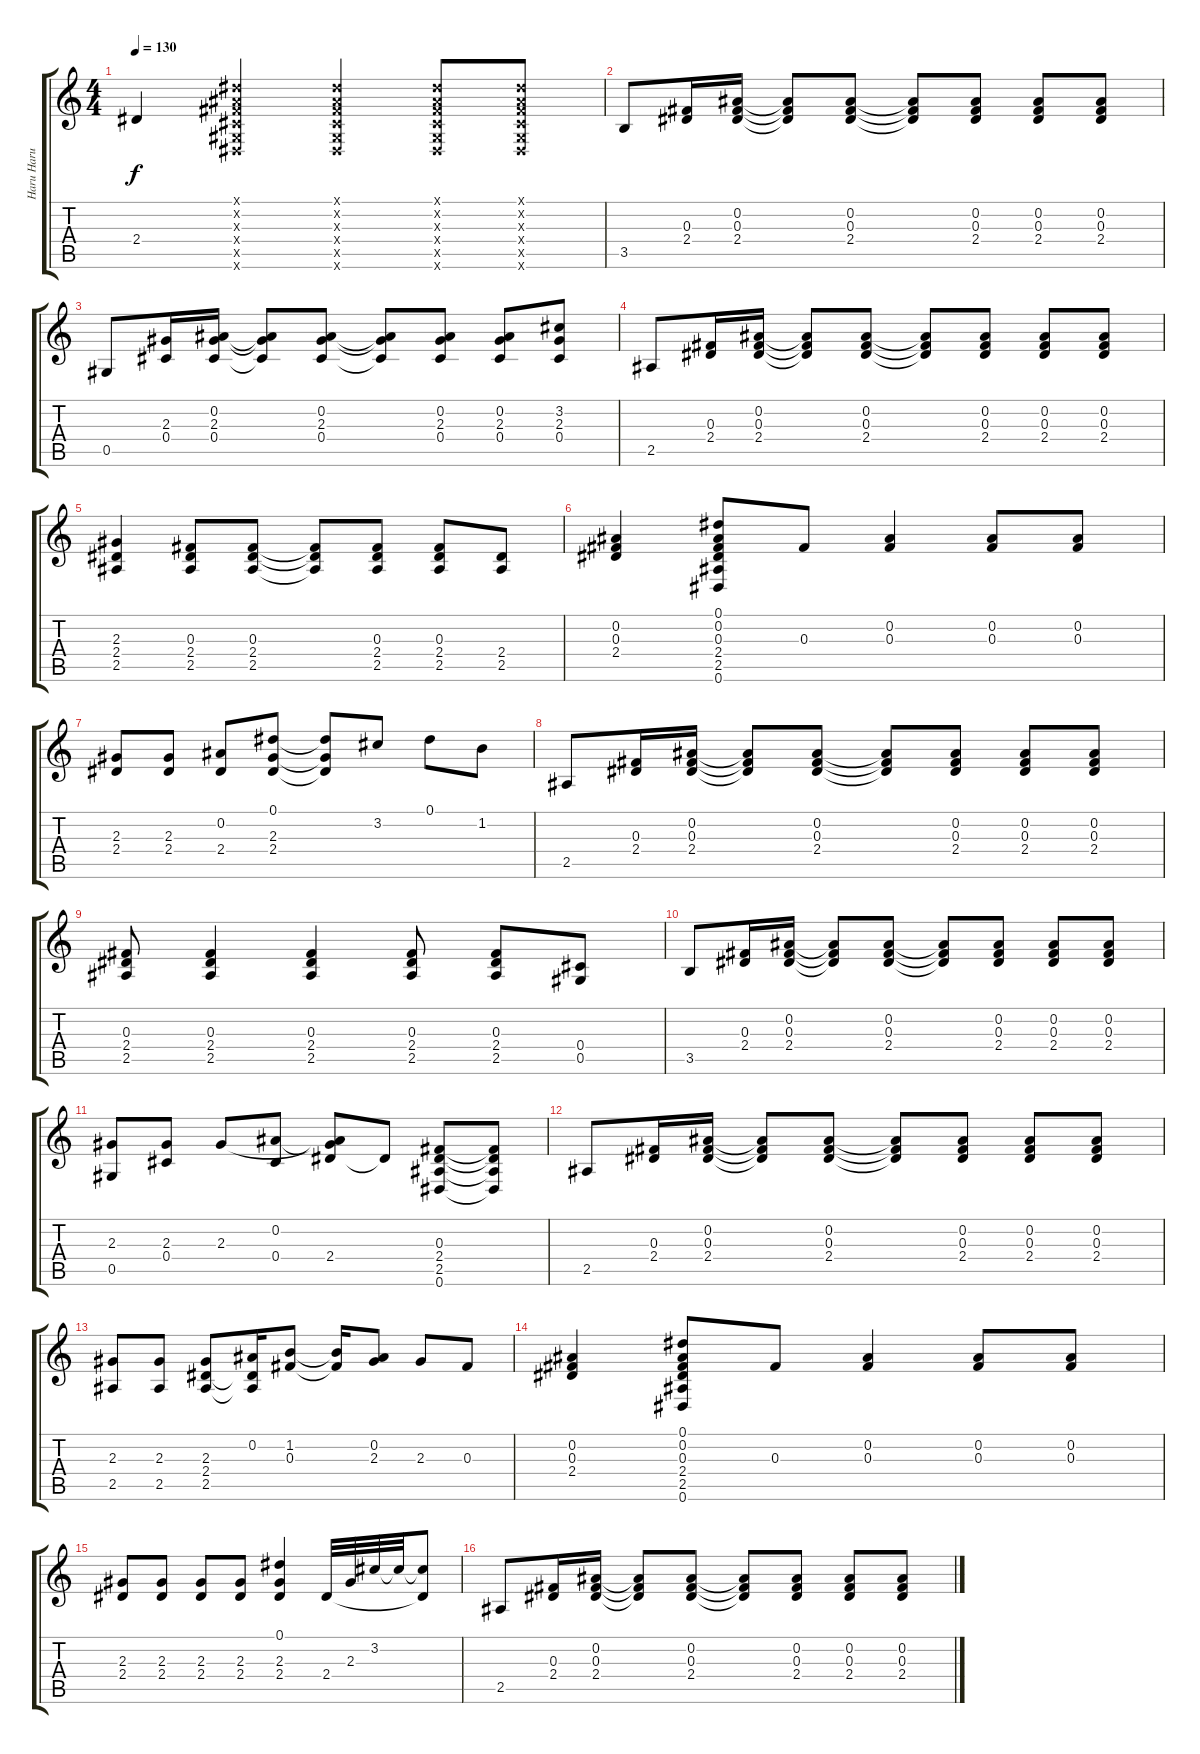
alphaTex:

\track ("Haru Haru" "Haru Haru") {instrument acousticguitarsteel}
\staff {score tabs}
\tuning (Eb4 Bb3 Gb3 Db3 Ab2 Eb2) {hide}
\ts (4 4)
\tempo 130
\clef g2
\ks c
2.4.4{dy f} (0.1{x} 0.2{x} 0.3{x} 0.4{x} 0.5{x} 0.6{x}).4 (0.1{x} 0.2{x} 0.3{x} 0.4{x} 0.5{x} 0.6{x}).4 (0.1{x} 0.2{x} 0.3{x} 0.4{x} 0.5{x} 0.6{x}).8 (0.1{x} 0.2{x} 0.3{x} 0.4{x} 0.5{x} 0.6{x}).8 |
3.5.8 (0.3 2.4).16 (0.2 0.3 2.4).16 (0.2{t} 0.3{t} 2.4{t}).8 (0.2 0.3 2.4).8 (0.2{t} 0.3{t} 2.4{t}).8 (0.2 0.3 2.4).8 (0.2 0.3 2.4).8 (0.2 0.3 2.4).8 |
0.5.8 (2.3 0.4).16 (0.2 2.3 0.4).16 (0.2{t} 2.3{t} 0.4{t}).8 (0.2 2.3 0.4).8 (0.2{t} 2.3{t} 0.4{t}).8 (0.2 2.3 0.4).8 (0.2 2.3 0.4).8 (3.2 2.3 0.4).8 |
2.5.8 (0.3 2.4).16 (0.2 0.3 2.4).16 (0.2{t} 0.3{t} 2.4{t}).8 (0.2 0.3 2.4).8 (0.2{t} 0.3{t} 2.4{t}).8 (0.2 0.3 2.4).8 (0.2 0.3 2.4).8 (0.2 0.3 2.4).8 |
(2.3 2.4 2.5).4 (0.3 2.4 2.5).8 (0.3 2.4 2.5).8 (0.3{t} 2.4{t} 2.5{t}).8 (0.3 2.4 2.5).8 (0.3 2.4 2.5).8 (2.4 2.5).8 |
(0.2 0.3 2.4).4 (0.1 0.2 0.3 2.4 2.5 0.6).8 0.3.8 (0.2 0.3).4 (0.2 0.3).8 (0.2 0.3).8 |
(2.3 2.4).8 (2.3 2.4).8 (0.2 2.4).8 (0.1 2.3 2.4).8 (0.1{t} 2.3{t} 2.4{t}).8 3.2.8 0.1.8 1.2.8 |
2.5.8 (0.3 2.4).16 (0.2 0.3 2.4).16 (0.2{t} 0.3{t} 2.4{t}).8 (0.2 0.3 2.4).8 (0.2{t} 0.3{t} 2.4{t}).8 (0.2 0.3 2.4).8 (0.2 0.3 2.4).8 (0.2 0.3 2.4).8 |
(0.3 2.4 2.5).8 (0.3 2.4 2.5).4 (0.3 2.4 2.5).4 (0.3 2.4 2.5).8 (0.3 2.4 2.5).8 (0.4 0.5).8 |
3.5.8 (0.3 2.4).16 (0.2 0.3 2.4).16 (0.2{t} 0.3{t} 2.4{t}).8 (0.2 0.3 2.4).8 (0.2{t} 0.3{t} 2.4{t}).8 (0.2 0.3 2.4).8 (0.2 0.3 2.4).8 (0.2 0.3 2.4).8 |
(2.3 0.5).8 (2.3 0.4).8 2.3.8 (0.2 0.4).8 (0.2{t} 2.3{t} 2.4).8 2.4{t}.8 (0.3 2.4 2.5 0.6).8 (0.3{t} 2.4{t} 2.5{t} 0.6{t}).8 |
2.5.8 (0.3 2.4).16 (0.2 0.3 2.4).16 (0.2{t} 0.3{t} 2.4{t}).8 (0.2 0.3 2.4).8 (0.2{t} 0.3{t} 2.4{t}).8 (0.2 0.3 2.4).8 (0.2 0.3 2.4).8 (0.2 0.3 2.4).8 |
(2.3 2.5).8 (2.3 2.5).8 (2.3 2.4 2.5).8 (0.2 2.4{t} 2.5{t}).16 (1.2 0.3).8 (1.2{t} 0.3{t}).16 (0.2 2.3).8 2.3.8 0.3.8 |
(0.2 0.3 2.4).4 (0.1 0.2 0.3 2.4 2.5 0.6).8 0.3.8 (0.2 0.3).4 (0.2 0.3).8 (0.2 0.3).8 |
(2.3 2.4).8 (2.3 2.4).8 (2.3 2.4).8 (2.3 2.4).8 (0.1 2.3 2.4).4 2.4.32 2.3.32 3.2.32 3.2{t}.32 (3.2{t} 2.4{t}).8 |
2.5.8 (0.3 2.4).16 (0.2 0.3 2.4).16 (0.2{t} 0.3{t} 2.4{t}).8 (0.2 0.3 2.4).8 (0.2{t} 0.3{t} 2.4{t}).8 (0.2 0.3 2.4).8 (0.2 0.3 2.4).8 (0.2 0.3 2.4).8
